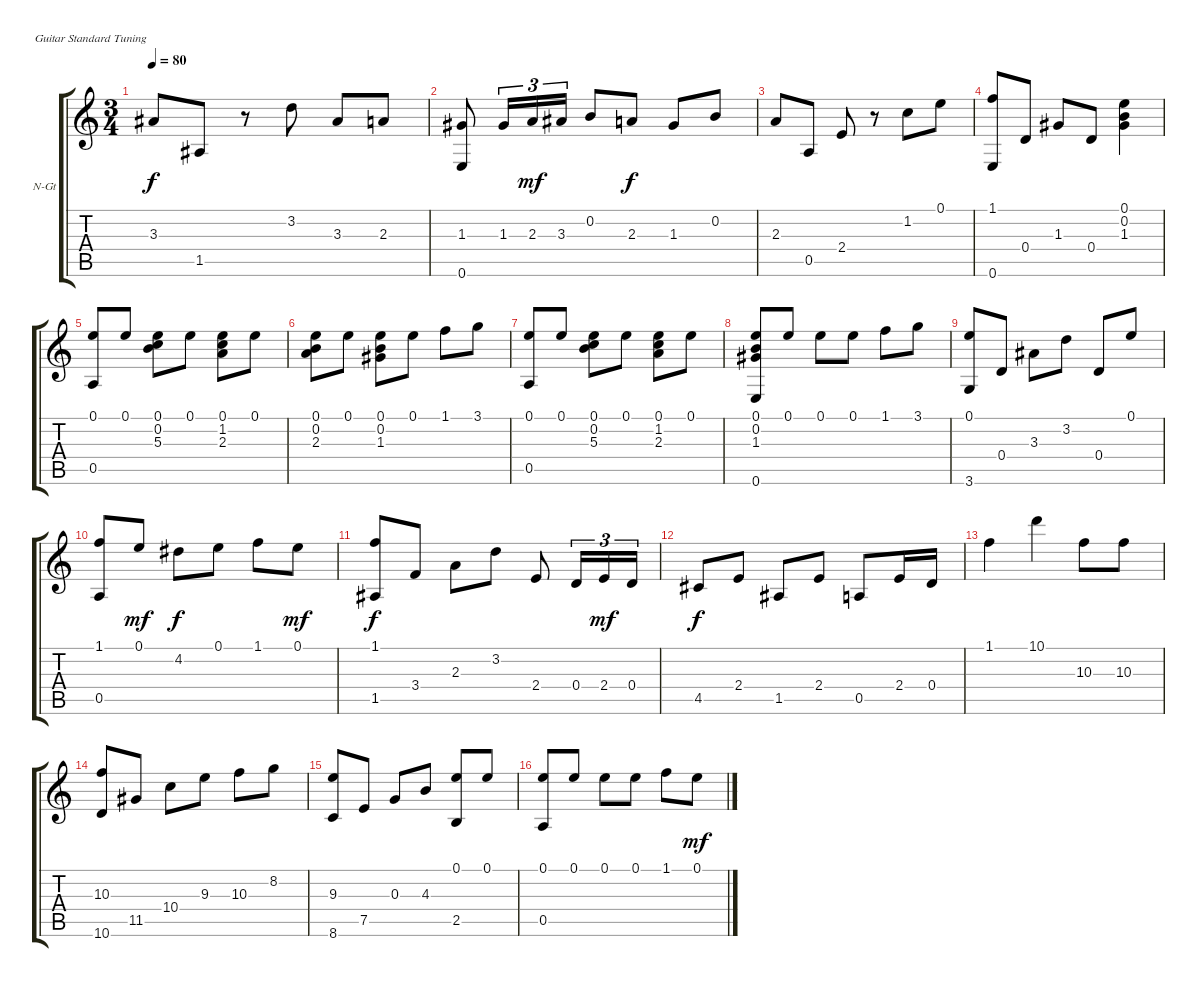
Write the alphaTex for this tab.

\bracketExtendMode groupsimilarinstruments
\firstSystemTrackNameOrientation horizontal
\otherSystemsTrackNameOrientation horizontal
\track ("Untitled" "N-Gt") {instrument acousticguitarnylon}
\staff {score tabs}
\tuning (E4 B3 G3 D3 A2 E2)
\ts (3 4)
\tempo 80
\clef g2
\ks c
3.3.8{dy f} 1.5.8 r.8 3.2.8 3.3.8 2.3.8 |
(1.3 0.6).8 1.3.16{tu (3 2)} 2.3.16{tu (3 2) dy mf} 3.3.16{tu (3 2)} 0.2.8 2.3.8{dy f} 1.3.8 0.2.8 |
2.3.8 0.5.8 2.4.8 r.8 1.2.8 0.1.8 |
(1.1 0.6).8 0.4.8 1.3.8 0.4.8 (0.1 0.2 1.3).4 |
(0.1 0.5).8 0.1.8 (0.1 0.2 5.3).8 0.1.8 (0.1 1.2 2.3).8 0.1.8 |
(0.1 0.2 2.3).8 0.1.8 (0.1 0.2 1.3).8 0.1.8 1.1.8 3.1.8 |
(0.1 0.5).8 0.1.8 (0.1 0.2 5.3).8 0.1.8 (0.1 1.2 2.3).8 0.1.8 |
(0.1 0.2 1.3 0.6).8 0.1.8 0.1.8 0.1.8 1.1.8 3.1.8 |
(0.1 3.6).8 0.4.8 3.3.8 3.2.8 0.4.8 0.1.8 |
(1.1 0.5).8 0.1.8{dy mf} 4.2.8{dy f} 0.1.8 1.1.8 0.1.8{dy mf} |
(1.1 1.5).8{dy f} 3.4.8 2.3.8 3.2.8 2.4.8 0.4.16{tu (3 2)} 2.4.16{tu (3 2) dy mf} 0.4.16{tu (3 2)} |
4.5.8{dy f} 2.4.8 1.5.8 2.4.8 0.5.8 2.4.16 0.4.16 |
1.1.4 10.1.4 10.3.8 10.3.8 |
(10.3 10.6).8 11.5.8 10.4.8 9.3.8 10.3.8 8.2.8 |
(9.3 8.6).8 7.5.8 0.3.8 4.3.8 (0.1 2.5).8 0.1.8 |
(0.1 0.5).8 0.1.8 0.1.8 0.1.8 1.1.8 0.1.8{dy mf}
